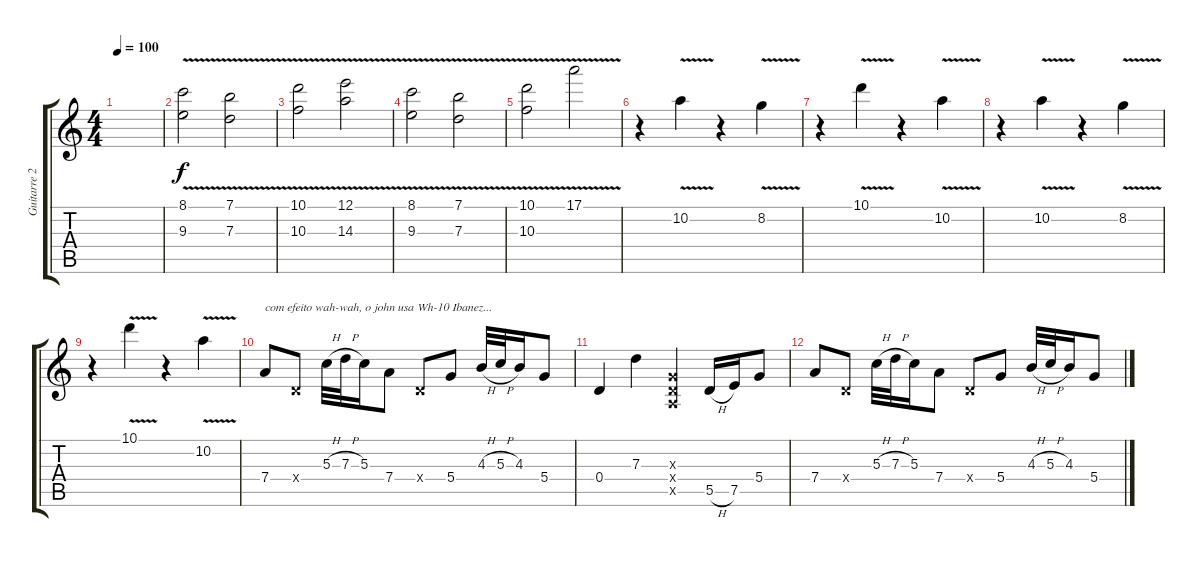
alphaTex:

\track ("Guitarre 2" "Guitarre 2") {instrument overdrivenguitar}
\staff {score tabs}
\tuning (E4 B3 G3 D3 A2 E2) {hide}
\ts (4 4)
\tempo 100
\clef g2
\ks c
|
(8.1{v} 9.3{v}).2{volume 12 instrument overdrivenguitar} (7.1{v} 7.3{v}).2 |
(10.1{v} 10.3{v}).2 (12.1{v} 14.3).2 |
(8.1{v} 9.3{v}).2 (7.1{v} 7.3{v}).2 |
(10.1{v} 10.3{v}).2 17.1{v}.2 |
r.4 10.2{v}.4 r.4 8.2{v}.4 |
r.4 10.1{v}.4 r.4 10.2{v}.4 |
r.4 10.2{v}.4 r.4 8.2{v}.4 |
r.4 10.1{v}.4 r.4 10.2{v}.4 |
7.4.8{txt "com efeito wah-wah, o john usa Wh-10 Ibanez..." volume 14 instrument overdrivenguitar} 0.4{x}.8 5.3{h}.32 7.3{h}.32 5.3.16 7.4.8 0.4{x}.8 5.4.8 4.3{h}.32 5.3{h}.32 4.3.16 5.4.8 |
0.4.4 7.3.4 (0.3{x} 0.4{x} 0.5{x}).4 5.5{h}.16 7.5.16 5.4.8 |
7.4.8 0.4{x}.8 5.3{h}.32 7.3{h}.32 5.3.16 7.4.8 0.4{x}.8 5.4.8 4.3{h}.32 5.3{h}.32 4.3.16 5.4.8
